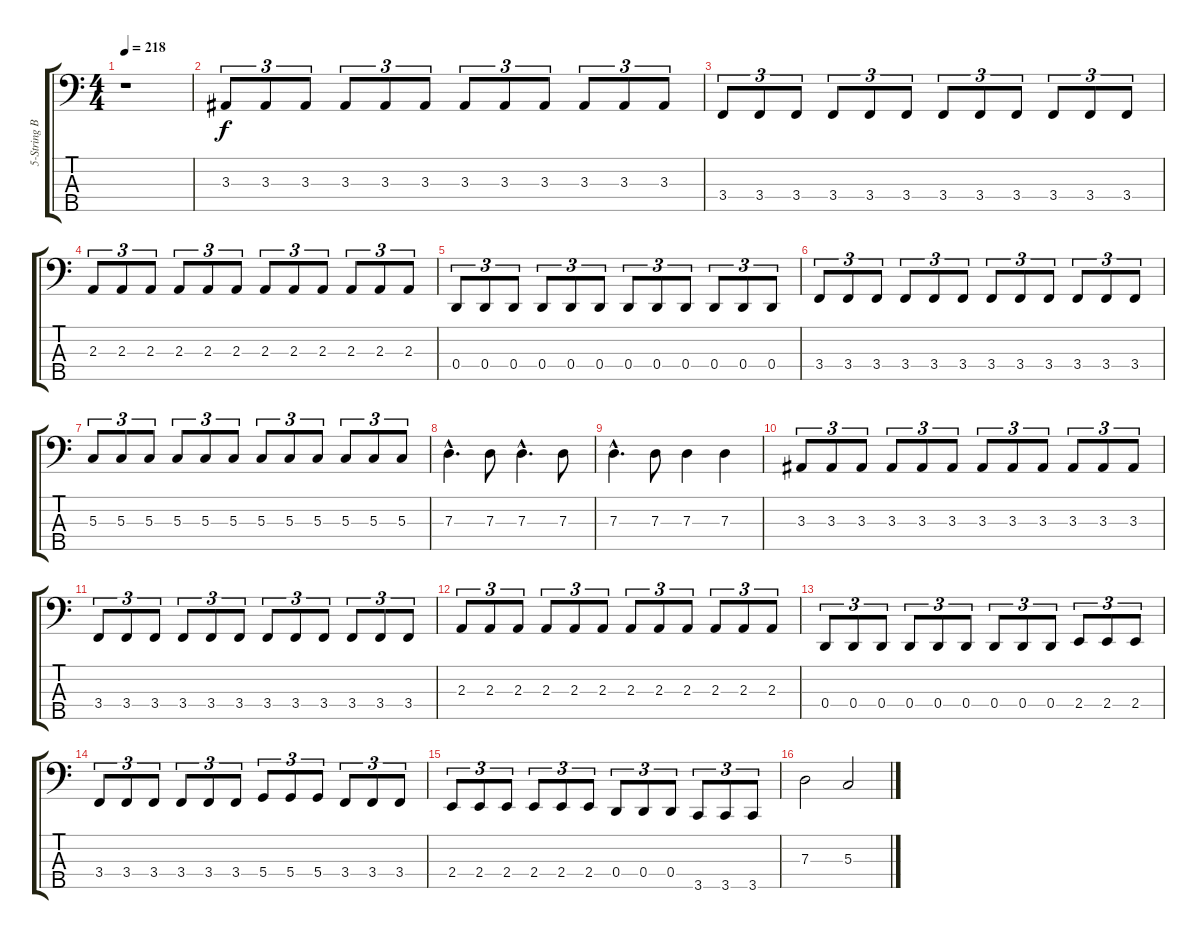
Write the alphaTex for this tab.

\track ("5-String Bass" "5-String B") {instrument electricbasspick}
\staff {score tabs}
\tuning (F2 C2 G1 D1 A0) {hide}
\ts (4 4)
\tempo 218
\clef f4
\ks c
r.1{dy f} |
3.3.8{tu (3 2)} 3.3.8{tu (3 2)} 3.3.8{tu (3 2)} 3.3.8{tu (3 2)} 3.3.8{tu (3 2)} 3.3.8{tu (3 2)} 3.3.8{tu (3 2)} 3.3.8{tu (3 2)} 3.3.8{tu (3 2)} 3.3.8{tu (3 2)} 3.3.8{tu (3 2)} 3.3.8{tu (3 2)} |
3.4.8{tu (3 2)} 3.4.8{tu (3 2)} 3.4.8{tu (3 2)} 3.4.8{tu (3 2)} 3.4.8{tu (3 2)} 3.4.8{tu (3 2)} 3.4.8{tu (3 2)} 3.4.8{tu (3 2)} 3.4.8{tu (3 2)} 3.4.8{tu (3 2)} 3.4.8{tu (3 2)} 3.4.8{tu (3 2)} |
2.3.8{tu (3 2)} 2.3.8{tu (3 2)} 2.3.8{tu (3 2)} 2.3.8{tu (3 2)} 2.3.8{tu (3 2)} 2.3.8{tu (3 2)} 2.3.8{tu (3 2)} 2.3.8{tu (3 2)} 2.3.8{tu (3 2)} 2.3.8{tu (3 2)} 2.3.8{tu (3 2)} 2.3.8{tu (3 2)} |
0.4.8{tu (3 2)} 0.4.8{tu (3 2)} 0.4.8{tu (3 2)} 0.4.8{tu (3 2)} 0.4.8{tu (3 2)} 0.4.8{tu (3 2)} 0.4.8{tu (3 2)} 0.4.8{tu (3 2)} 0.4.8{tu (3 2)} 0.4.8{tu (3 2)} 0.4.8{tu (3 2)} 0.4.8{tu (3 2)} |
3.4.8{tu (3 2)} 3.4.8{tu (3 2)} 3.4.8{tu (3 2)} 3.4.8{tu (3 2)} 3.4.8{tu (3 2)} 3.4.8{tu (3 2)} 3.4.8{tu (3 2)} 3.4.8{tu (3 2)} 3.4.8{tu (3 2)} 3.4.8{tu (3 2)} 3.4.8{tu (3 2)} 3.4.8{tu (3 2)} |
5.3.8{tu (3 2)} 5.3.8{tu (3 2)} 5.3.8{tu (3 2)} 5.3.8{tu (3 2)} 5.3.8{tu (3 2)} 5.3.8{tu (3 2)} 5.3.8{tu (3 2)} 5.3.8{tu (3 2)} 5.3.8{tu (3 2)} 5.3.8{tu (3 2)} 5.3.8{tu (3 2)} 5.3.8{tu (3 2)} |
7.3{hac}.4{d} 7.3.8 7.3{hac}.4{d} 7.3.8 |
7.3{hac}.4{d} 7.3.8 7.3.4 7.3.4 |
3.3.8{tu (3 2)} 3.3.8{tu (3 2)} 3.3.8{tu (3 2)} 3.3.8{tu (3 2)} 3.3.8{tu (3 2)} 3.3.8{tu (3 2)} 3.3.8{tu (3 2)} 3.3.8{tu (3 2)} 3.3.8{tu (3 2)} 3.3.8{tu (3 2)} 3.3.8{tu (3 2)} 3.3.8{tu (3 2)} |
3.4.8{tu (3 2)} 3.4.8{tu (3 2)} 3.4.8{tu (3 2)} 3.4.8{tu (3 2)} 3.4.8{tu (3 2)} 3.4.8{tu (3 2)} 3.4.8{tu (3 2)} 3.4.8{tu (3 2)} 3.4.8{tu (3 2)} 3.4.8{tu (3 2)} 3.4.8{tu (3 2)} 3.4.8{tu (3 2)} |
2.3.8{tu (3 2)} 2.3.8{tu (3 2)} 2.3.8{tu (3 2)} 2.3.8{tu (3 2)} 2.3.8{tu (3 2)} 2.3.8{tu (3 2)} 2.3.8{tu (3 2)} 2.3.8{tu (3 2)} 2.3.8{tu (3 2)} 2.3.8{tu (3 2)} 2.3.8{tu (3 2)} 2.3.8{tu (3 2)} |
0.4.8{tu (3 2)} 0.4.8{tu (3 2)} 0.4.8{tu (3 2)} 0.4.8{tu (3 2)} 0.4.8{tu (3 2)} 0.4.8{tu (3 2)} 0.4.8{tu (3 2)} 0.4.8{tu (3 2)} 0.4.8{tu (3 2)} 2.4.8{tu (3 2)} 2.4.8{tu (3 2)} 2.4.8{tu (3 2)} |
3.4.8{tu (3 2)} 3.4.8{tu (3 2)} 3.4.8{tu (3 2)} 3.4.8{tu (3 2)} 3.4.8{tu (3 2)} 3.4.8{tu (3 2)} 5.4.8{tu (3 2)} 5.4.8{tu (3 2)} 5.4.8{tu (3 2)} 3.4.8{tu (3 2)} 3.4.8{tu (3 2)} 3.4.8{tu (3 2)} |
2.4.8{tu (3 2)} 2.4.8{tu (3 2)} 2.4.8{tu (3 2)} 2.4.8{tu (3 2)} 2.4.8{tu (3 2)} 2.4.8{tu (3 2)} 0.4.8{tu (3 2)} 0.4.8{tu (3 2)} 0.4.8{tu (3 2)} 3.5.8{tu (3 2)} 3.5.8{tu (3 2)} 3.5.8{tu (3 2)} |
7.3.2 5.3.2
